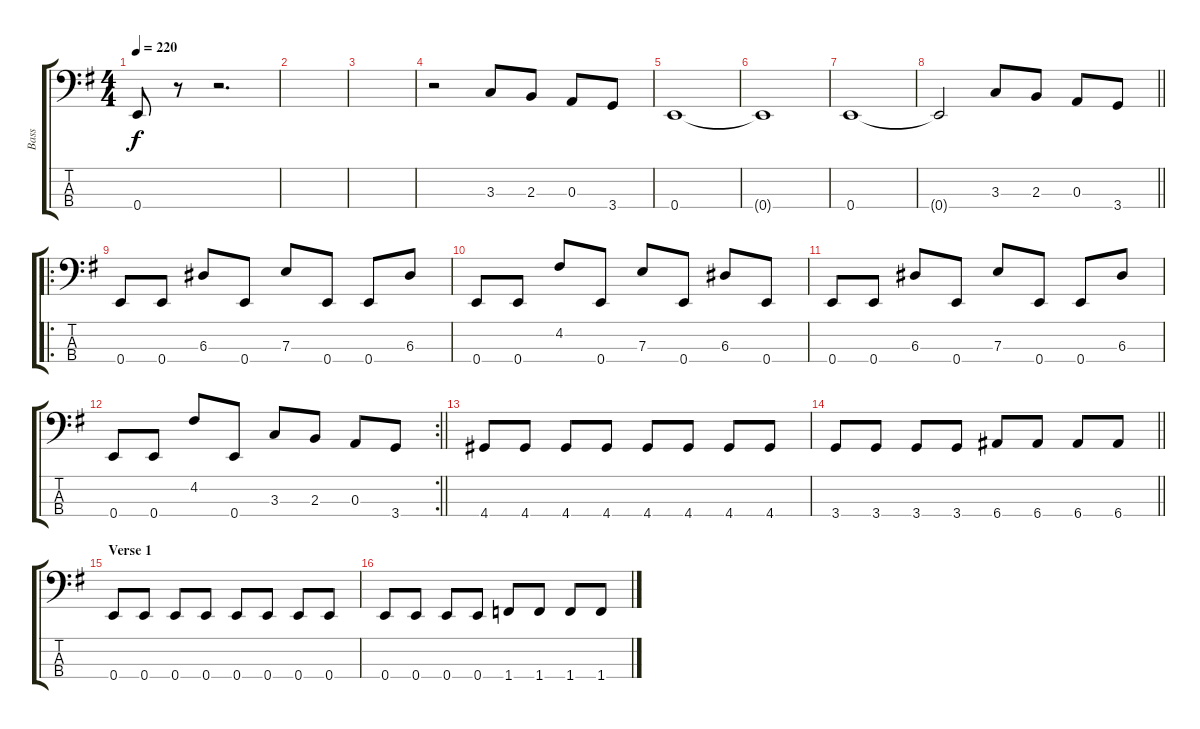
\track ("Bass" "Bass") {instrument electricbassfinger}
\staff {score tabs}
\tuning (G2 D2 A1 E1) {hide}
\ts (4 4)
\tempo 220
\clef f4
\ks g
0.4.8{dy f} r.8 r.2{d} |
|
|
r.2 3.3.8 2.3.8 0.3.8 3.4.8 |
0.4.1 |
0.4{t}.1 |
0.4.1 |
\barLineRight lightlight
0.4{t}.2 3.3.8 2.3.8 0.3.8 3.4.8 |
\ro
0.4.8 0.4.8 6.3.8 0.4.8 7.3.8 0.4.8 0.4.8 6.3.8 |
0.4.8 0.4.8 4.2.8 0.4.8 7.3.8 0.4.8 6.3.8 0.4.8 |
0.4.8 0.4.8 6.3.8 0.4.8 7.3.8 0.4.8 0.4.8 6.3.8 |
\rc 2
\barLineRight lightlight
0.4.8 0.4.8 4.2.8 0.4.8 3.3.8 2.3.8 0.3.8 3.4.8 |
4.4.8 4.4.8 4.4.8 4.4.8 4.4.8 4.4.8 4.4.8 4.4.8 |
\barLineRight lightlight
3.4.8 3.4.8 3.4.8 3.4.8 6.4.8 6.4.8 6.4.8 6.4.8 |
\section ("" "Verse 1")
0.4.8 0.4.8 0.4.8 0.4.8 0.4.8 0.4.8 0.4.8 0.4.8 |
0.4.8 0.4.8 0.4.8 0.4.8 1.4.8 1.4.8 1.4.8 1.4.8
